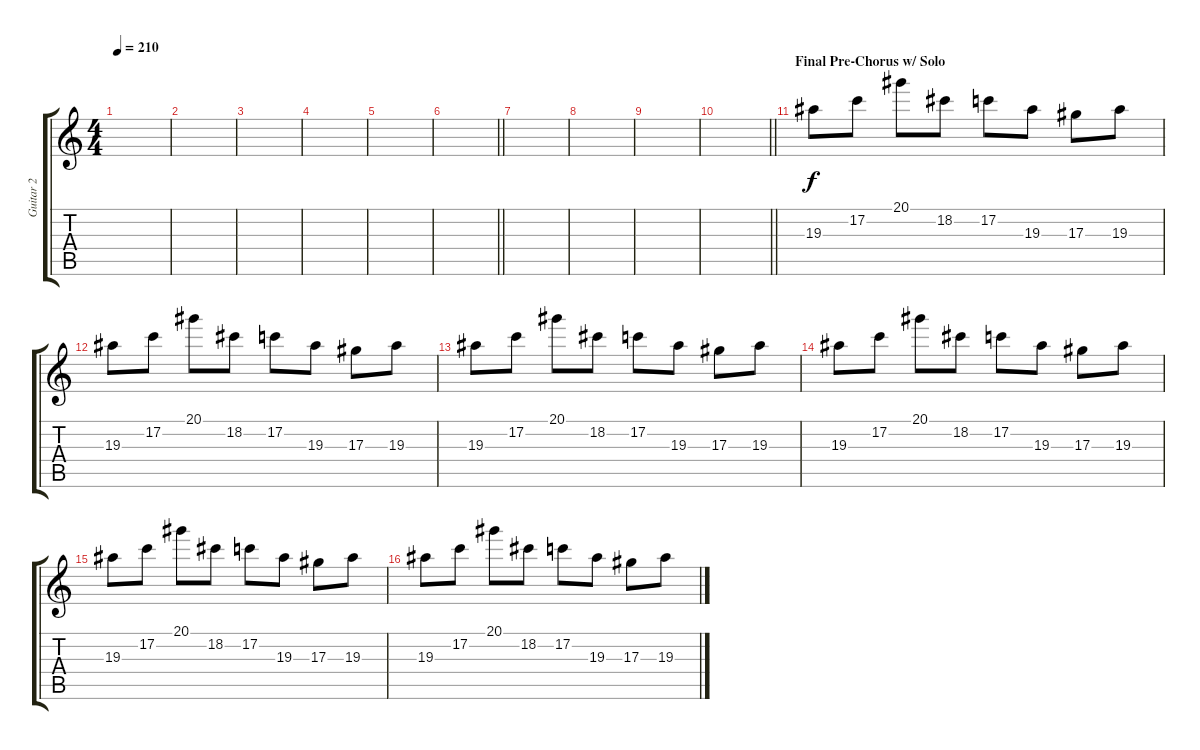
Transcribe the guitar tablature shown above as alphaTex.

\track ("Guitar 2" "Guitar 2") {instrument distortionguitar}
\staff {score tabs}
\tuning (C4 G3 Eb3 Bb2 F2 C2) {hide}
\ts (4 4)
\tempo 210
\clef g2
\ks c
|
|
|
|
|
\barLineRight lightlight
|
|
|
|
\barLineRight lightlight
|
\section ("" "Final Pre-Chorus w/ Solo")
19.3.8 17.2.8 20.1.8 18.2.8 17.2.8 19.3.8 17.3.8 19.3.8 |
19.3.8 17.2.8 20.1.8 18.2.8 17.2.8 19.3.8 17.3.8 19.3.8 |
19.3.8 17.2.8 20.1.8 18.2.8 17.2.8 19.3.8 17.3.8 19.3.8 |
19.3.8 17.2.8 20.1.8 18.2.8 17.2.8 19.3.8 17.3.8 19.3.8 |
19.3.8 17.2.8 20.1.8 18.2.8 17.2.8 19.3.8 17.3.8 19.3.8 |
19.3.8 17.2.8 20.1.8 18.2.8 17.2.8 19.3.8 17.3.8 19.3.8
